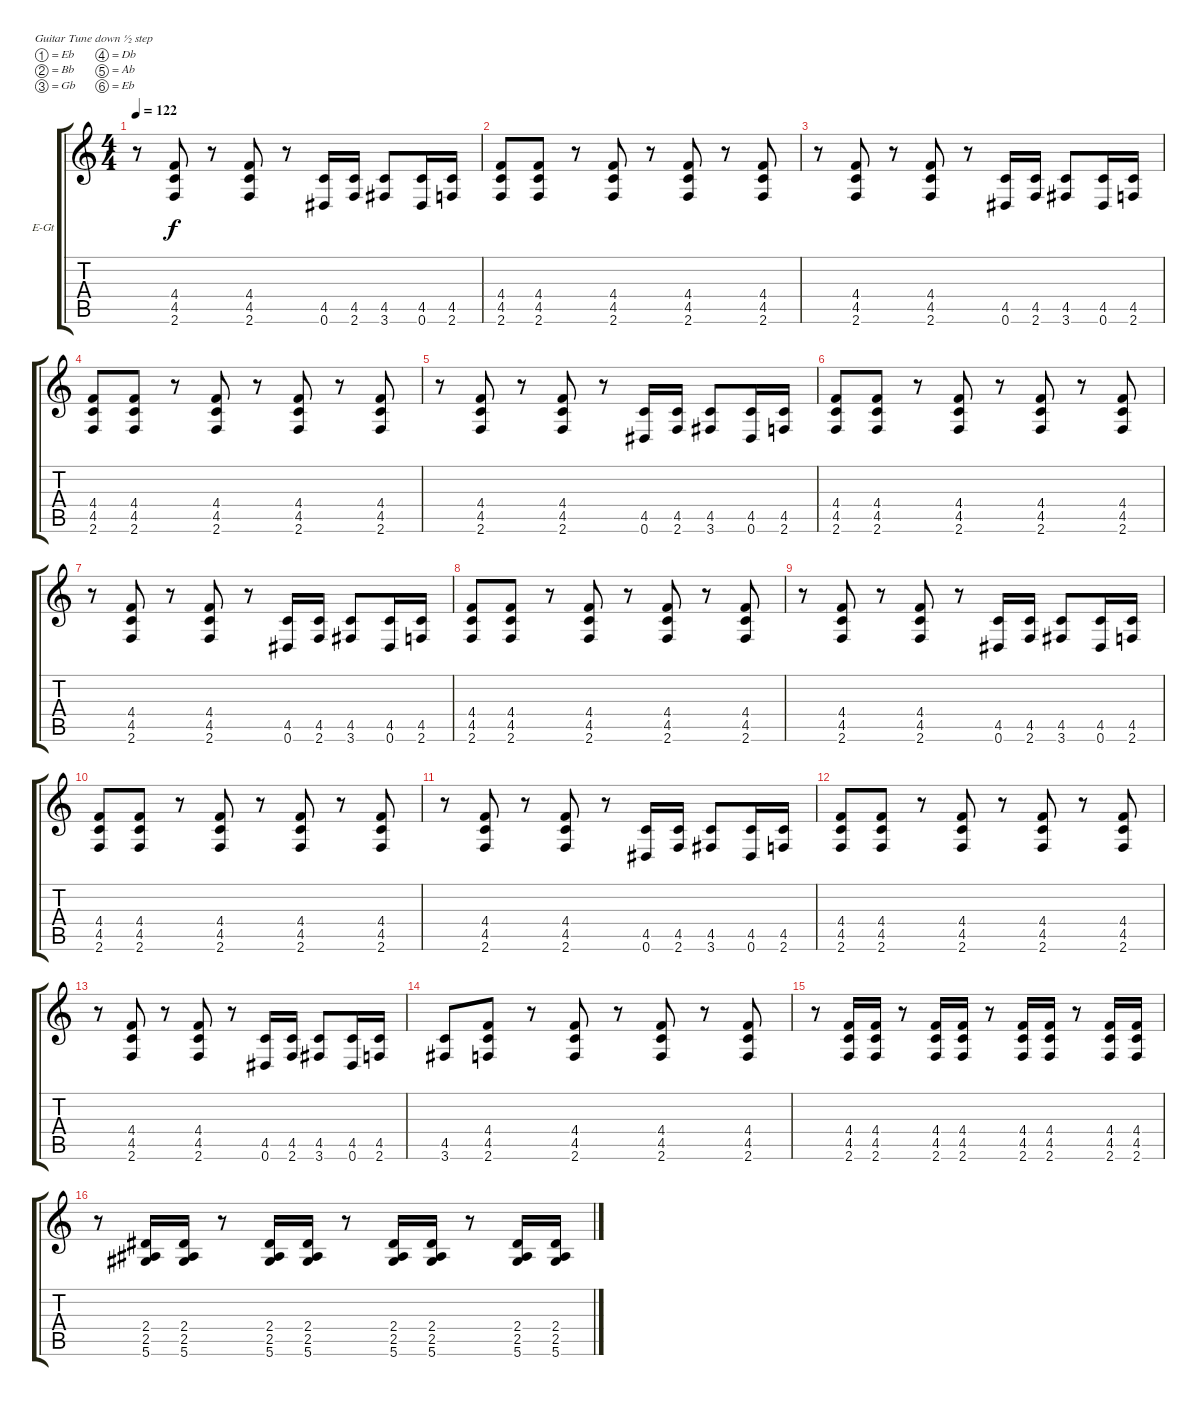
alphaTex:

\bracketExtendMode groupsimilarinstruments
\firstSystemTrackNameOrientation horizontal
\otherSystemsTrackNameOrientation horizontal
\track ("Guit 2" "E-Gt") {instrument distortionguitar}
\staff {score tabs}
\tuning (Eb4 Bb3 Gb3 Db3 Ab2 Eb2)
\ts (4 4)
\tempo 122
\clef g2
\ks c
r.8{dy f} (4.4 4.5 2.6).8 r.8 (4.4 4.5 2.6).8 r.8 (4.5 0.6).16 (4.5 2.6).16 (4.5 3.6).8 (4.5 0.6).16 (4.5 2.6).16 |
(4.4 4.5 2.6).8 (4.4 4.5 2.6).8 r.8 (4.4 4.5 2.6).8 r.8 (4.4 4.5 2.6).8 r.8 (4.4 4.5 2.6).8 |
r.8 (4.4 4.5 2.6).8 r.8 (4.4 4.5 2.6).8 r.8 (4.5 0.6).16 (4.5 2.6).16 (4.5 3.6).8 (4.5 0.6).16 (4.5 2.6).16 |
(4.4 4.5 2.6).8 (4.4 4.5 2.6).8 r.8 (4.4 4.5 2.6).8 r.8 (4.4 4.5 2.6).8 r.8 (4.4 4.5 2.6).8 |
r.8 (4.4 4.5 2.6).8 r.8 (4.4 4.5 2.6).8 r.8 (4.5 0.6).16 (4.5 2.6).16 (4.5 3.6).8 (4.5 0.6).16 (4.5 2.6).16 |
(4.4 4.5 2.6).8 (4.4 4.5 2.6).8 r.8 (4.4 4.5 2.6).8 r.8 (4.4 4.5 2.6).8 r.8 (4.4 4.5 2.6).8 |
r.8 (4.4 4.5 2.6).8 r.8 (4.4 4.5 2.6).8 r.8 (4.5 0.6).16 (4.5 2.6).16 (4.5 3.6).8 (4.5 0.6).16 (4.5 2.6).16 |
(4.4 4.5 2.6).8 (4.4 4.5 2.6).8 r.8 (4.4 4.5 2.6).8 r.8 (4.4 4.5 2.6).8 r.8 (4.4 4.5 2.6).8 |
r.8 (4.4 4.5 2.6).8 r.8 (4.4 4.5 2.6).8 r.8 (4.5 0.6).16 (4.5 2.6).16 (4.5 3.6).8 (4.5 0.6).16 (4.5 2.6).16 |
(4.4 4.5 2.6).8 (4.4 4.5 2.6).8 r.8 (4.4 4.5 2.6).8 r.8 (4.4 4.5 2.6).8 r.8 (4.4 4.5 2.6).8 |
r.8 (4.4 4.5 2.6).8 r.8 (4.4 4.5 2.6).8 r.8 (4.5 0.6).16 (4.5 2.6).16 (4.5 3.6).8 (4.5 0.6).16 (4.5 2.6).16 |
(4.4 4.5 2.6).8 (4.4 4.5 2.6).8 r.8 (4.4 4.5 2.6).8 r.8 (4.4 4.5 2.6).8 r.8 (4.4 4.5 2.6).8 |
r.8 (4.4 4.5 2.6).8 r.8 (4.4 4.5 2.6).8 r.8 (4.5 0.6).16 (4.5 2.6).16 (4.5 3.6).8 (4.5 0.6).16 (4.5 2.6).16 |
(4.5 3.6).8 (4.4 4.5 2.6).8 r.8 (4.4 4.5 2.6).8 r.8 (4.4 4.5 2.6).8 r.8 (4.4 4.5 2.6).8 |
r.8 (4.4 4.5 2.6).16 (4.4 4.5 2.6).16 r.8 (4.4 4.5 2.6).16 (4.4 4.5 2.6).16 r.8 (4.4 4.5 2.6).16 (4.4 4.5 2.6).16 r.8 (4.4 4.5 2.6).16 (4.4 4.5 2.6).16 |
r.8 (2.4 2.5 5.6).16 (2.4 2.5 5.6).16 r.8 (2.4 2.5 5.6).16 (2.4 2.5 5.6).16 r.8 (2.4 2.5 5.6).16 (2.4 2.5 5.6).16 r.8 (2.4 2.5 5.6).16 (2.4 2.5 5.6).16
